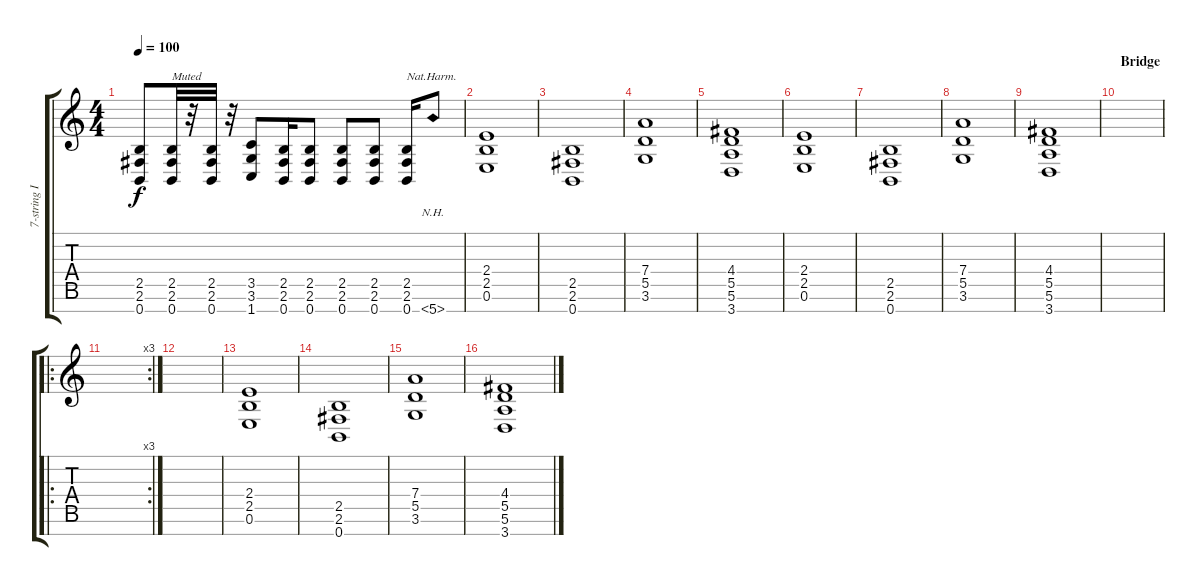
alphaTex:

\track ("7-string Ibanez guitar (Brad Delson)" "7-string I") {instrument distortionguitar}
\staff {score tabs}
\tuning (E4 B3 G3 D3 A2 E2 B1) {hide}
\ts (4 4)
\tempo 100
\clef g2
\ks c
(2.5 2.6 0.7).8{dy f volume 14 instrument distortionguitar} (2.5 2.6 0.7).32{txt "Muted"} r.32 (2.5 2.6 0.7).32 r.32 (3.5 3.6 1.7).8 (2.5 2.6 0.7).16 (2.5 2.6 0.7).8 (2.5 2.6 0.7).8 (2.5 2.6 0.7).8 (2.5 2.6 0.7).16{txt "Nat.Harm."} 5.7{nh}.8 |
(2.4 2.5 0.6).1 |
(2.5 2.6 0.7).1 |
(7.4 5.5 3.6).1 |
(4.4 5.5 5.6 3.7).1 |
(2.4 2.5 0.6).1 |
(2.5 2.6 0.7).1 |
(7.4 5.5 3.6).1 |
(4.4 5.5 5.6 3.7).1 |
\section ("" "Bridge")
|
\ro
\rc 3
|
|
(2.4 2.5 0.6).1 |
(2.5 2.6 0.7).1 |
(7.4 5.5 3.6).1 |
(4.4 5.5 5.6 3.7).1
